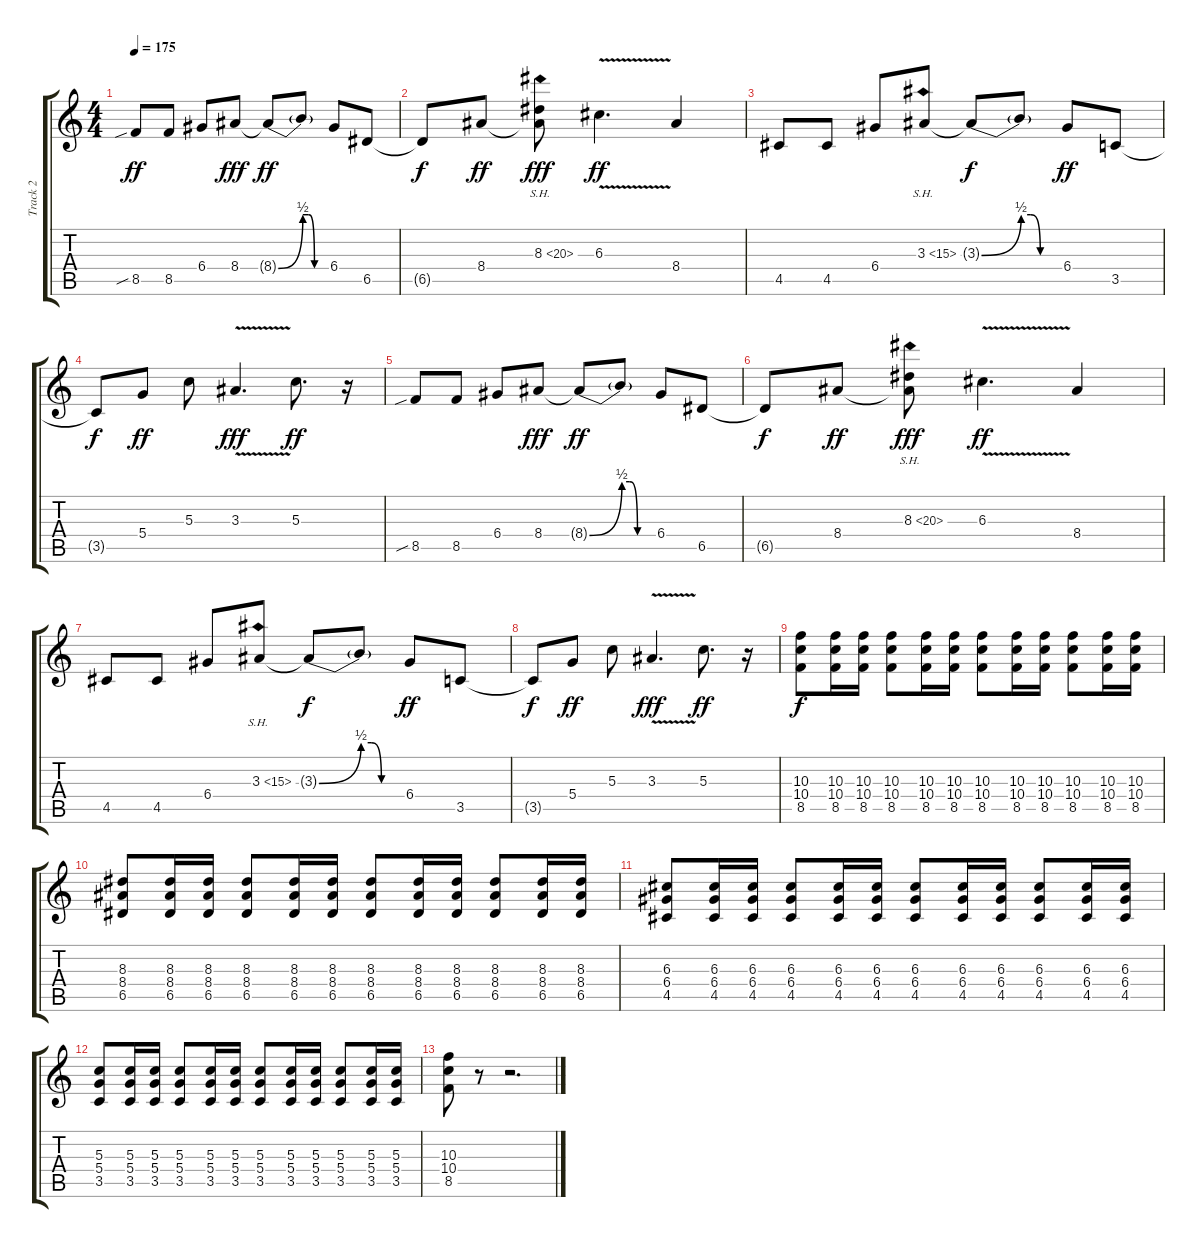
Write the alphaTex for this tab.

\track ("Track 2" "Track 2") {instrument overdrivenguitar}
\staff {score tabs}
\tuning (E4 B3 G3 D3 A2 E2) {hide}
\ts (4 4)
\tempo 175
\clef g2
\ks c
8.5{sib}.8{dy ff} 8.5.8 6.4.8 8.4.8{dy fff} 8.4{be (bend 0 0 60 2) t}.8{dy ff} 8.4{be (custom 0 2 15 2 30 0 60 0) t}.8 6.4.8 6.5.8 |
6.5{t}.8{dy f} 8.4.8{dy ff} (8.3{sh 12} 8.4{t}).8{dy fff} 6.3{v}.4{d dy ff} 8.4.4 |
4.5.8 4.5.8 6.4.8 3.3{sh 12}.8 3.3{be (bend 0 0 60 2) t}.8{dy f} 3.3{be (custom 0 2 15 2 30 0 60 0) t}.8 6.4.8{dy ff} 3.5.8 |
3.5{t}.8{dy f} 5.4.8{dy ff} 5.3.8 3.3{v}.4{d dy fff} 5.3.8{d dy ff} r.16 |
8.5{sib}.8 8.5.8 6.4.8 8.4.8{dy fff} 8.4{be (bend 0 0 60 2) t}.8{dy ff} 8.4{be (custom 0 2 15 2 30 0 60 0) t}.8 6.4.8 6.5.8 |
6.5{t}.8{dy f} 8.4.8{dy ff} (8.3{sh 12} 8.4{t}).8{dy fff} 6.3{v}.4{d dy ff} 8.4.4 |
4.5.8 4.5.8 6.4.8 3.3{sh 12}.8 3.3{be (bend 0 0 60 2) t}.8{dy f} 3.3{be (custom 0 2 15 2 30 0 60 0) t}.8 6.4.8{dy ff} 3.5.8 |
3.5{t}.8{dy f} 5.4.8{dy ff} 5.3.8 3.3{v}.4{d dy fff} 5.3.8{d dy ff} r.16 |
(10.3 10.4 8.5).8{dy f} (10.3 10.4 8.5).16 (10.3 10.4 8.5).16 (10.3 10.4 8.5).8 (10.3 10.4 8.5).16 (10.3 10.4 8.5).16 (10.3 10.4 8.5).8 (10.3 10.4 8.5).16 (10.3 10.4 8.5).16 (10.3 10.4 8.5).8 (10.3 10.4 8.5).16 (10.3 10.4 8.5).16 |
(8.3 8.4 6.5).8 (8.3 8.4 6.5).16 (8.3 8.4 6.5).16 (8.3 8.4 6.5).8 (8.3 8.4 6.5).16 (8.3 8.4 6.5).16 (8.3 8.4 6.5).8 (8.3 8.4 6.5).16 (8.3 8.4 6.5).16 (8.3 8.4 6.5).8 (8.3 8.4 6.5).16 (8.3 8.4 6.5).16 |
(6.3 6.4 4.5).8 (6.3 6.4 4.5).16 (6.3 6.4 4.5).16 (6.3 6.4 4.5).8 (6.3 6.4 4.5).16 (6.3 6.4 4.5).16 (6.3 6.4 4.5).8 (6.3 6.4 4.5).16 (6.3 6.4 4.5).16 (6.3 6.4 4.5).8 (6.3 6.4 4.5).16 (6.3 6.4 4.5).16 |
(5.3 5.4 3.5).8 (5.3 5.4 3.5).16 (5.3 5.4 3.5).16 (5.3 5.4 3.5).8 (5.3 5.4 3.5).16 (5.3 5.4 3.5).16 (5.3 5.4 3.5).8 (5.3 5.4 3.5).16 (5.3 5.4 3.5).16 (5.3 5.4 3.5).8 (5.3 5.4 3.5).16 (5.3 5.4 3.5).16 |
(10.3 10.4 8.5).8 r.8 r.2{d}
